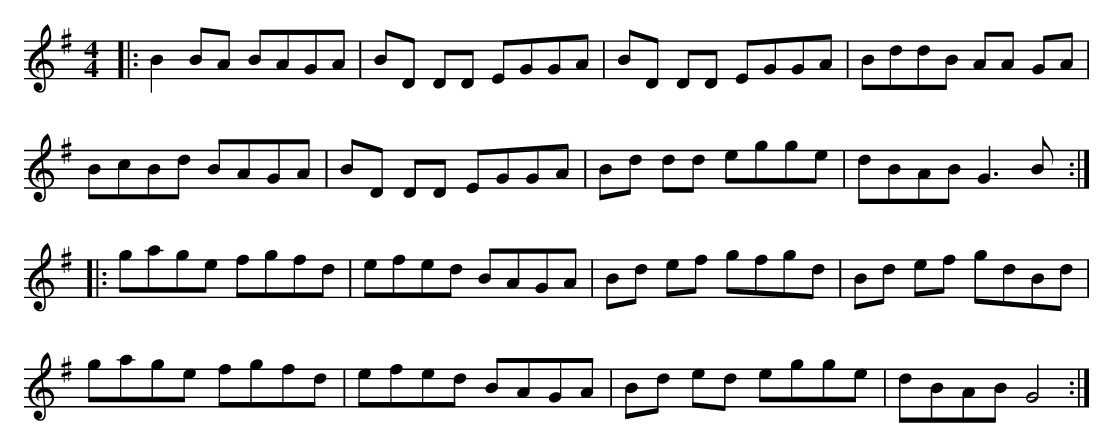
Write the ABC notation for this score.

X:1
M:4/4
K:G
|: B2BA BAGA| BD DD EGGA| BD DD EGGA| BddB AA GA|
 BcBd BAGA| BD DD EGGA| Bd dd egge| dBAB G3 B:|
|: gage fgfd| efed BAGA| Bd ef gfgd| Bd ef gdBd|
 gage fgfd| efed BAGA| Bd ed egge| dBAB G4:|
